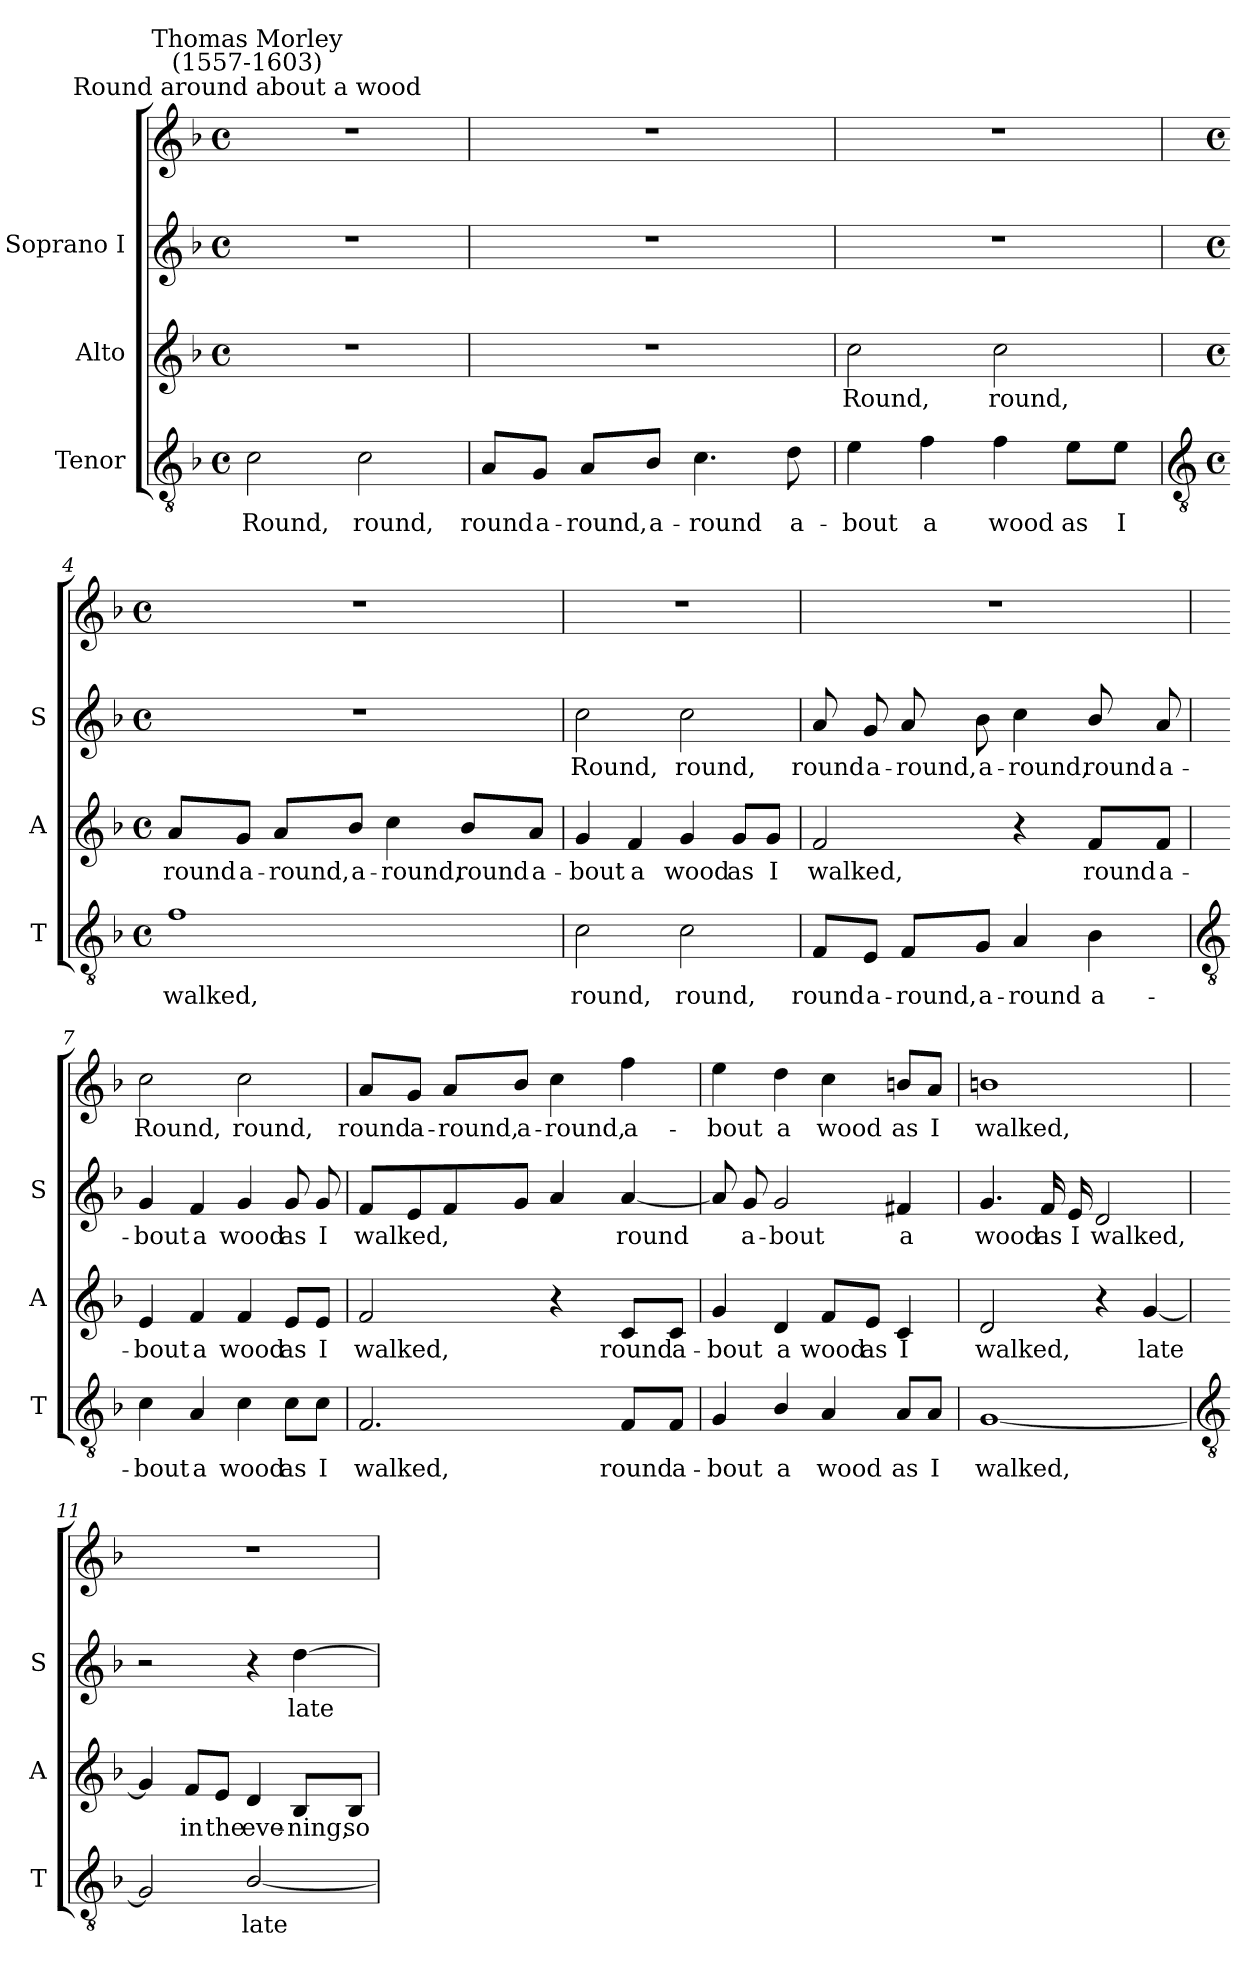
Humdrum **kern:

**kern	**text	**kern	**text	**kern	**text	**kern	**text
*part3	*part3	*part2	*part2	*part1	*part1	*part1	*part1
*staff4	*staff4	*staff3	*staff3	*staff2	*staff2	*staff1	*staff1
*I"Tenor	*	*I"Alto	*	*I"Soprano I	*	*	*
*I'T	*	*I'A	*	*I'S	*	*	*
*clefGv2	*	*clefG2	*	*clefG2	*	*clefG2	*
*k[b-]	*	*k[b-]	*	*k[b-]	*	*k[b-]	*
*F:	*	*F:	*	*F:	*	*F:	*
*M4/4	*	*M4/4	*	*M4/4	*	*M4/4	*
*met(c)	*	*met(c)	*	*met(c)	*	*met(c)	*
=1	=1	=1	=1	=1	=1	=1	=1
!	!	!	!	!	!	!LO:TX:a:cj:t=Round around about a wood	!
!	!	!	!	!	!	!LO:TX:a:cj:t=Thomas Morley\n(1557-1603)	!
!	!LO:LY:b	!	!	!	!	!	!
2c	Round,	1r	.	1r	.	1r	.
!	!LO:LY:b	!	!	!	!	!	!
2c	round,	.	.	.	.	.	.
=2	=2	=2	=2	=2	=2	=2	=2
!	!LO:LY:b	!	!	!	!	!	!
8A/L	round	1r	.	1r	.	1r	.
!	!LO:LY:b	!	!	!	!	!	!
8G/J	a-	.	.	.	.	.	.
!	!LO:LY:b	!	!	!	!	!	!
8A/L	-round,	.	.	.	.	.	.
!	!LO:LY:b	!	!	!	!	!	!
8B-/J	a-	.	.	.	.	.	.
!	!LO:LY:b	!	!	!	!	!	!
4.c	-round	.	.	.	.	.	.
!	!LO:LY:b	!	!	!	!	!	!
8d	a-	.	.	.	.	.	.
=3	=3	=3	=3	=3	=3	=3	=3
!	!LO:LY:b	!	!LO:LY:b	!	!	!	!
4e	-bout	2cc	Round,	1r	.	1r	.
!	!LO:LY:b	!	!	!	!	!	!
4f	a	.	.	.	.	.	.
!	!LO:LY:b	!	!LO:LY:b	!	!	!	!
4f	wood	2cc	round,	.	.	.	.
!	!LO:LY:b	!	!	!	!	!	!
8e\L	as	.	.	.	.	.	.
!	!LO:LY:b	!	!	!	!	!	!
8e\J	I	.	.	.	.	.	.
!!LO:LB:g=z
=4	=4	=4	=4	=4	=4	=4	=4
*clefGv2	*	*	*	*	*	*	*
*M4/4	*	*M4/4	*	*M4/4	*	*M4/4	*
*met(c)	*	*met(c)	*	*met(c)	*	*met(c)	*
!	!LO:LY:b	!	!LO:LY:b	!	!	!	!
1f	walked,	8a/L	round	1r	.	1r	.
!	!	!	!LO:LY:b	!	!	!	!
.	.	8g/J	a-	.	.	.	.
!	!	!	!LO:LY:b	!	!	!	!
.	.	8a/L	-round,	.	.	.	.
!	!	!	!LO:LY:b	!	!	!	!
.	.	8b-/J	a-	.	.	.	.
!	!	!	!LO:LY:b	!	!	!	!
.	.	4cc	-round,	.	.	.	.
!	!	!	!LO:LY:b	!	!	!	!
.	.	8b-/L	round	.	.	.	.
!	!	!	!LO:LY:b	!	!	!	!
.	.	8a/J	a-	.	.	.	.
=5	=5	=5	=5	=5	=5	=5	=5
!	!LO:LY:b	!	!LO:LY:b	!	!LO:LY:b	!	!
2c	round,	4g	-bout	2cc	Round,	1r	.
!	!	!	!LO:LY:b	!	!	!	!
.	.	4f	a	.	.	.	.
!	!LO:LY:b	!	!LO:LY:b	!	!LO:LY:b	!	!
2c	round,	4g	wood	2cc	round,	.	.
!	!	!	!LO:LY:b	!	!	!	!
.	.	8g/L	as	.	.	.	.
!	!	!	!LO:LY:b	!	!	!	!
.	.	8g/J	I	.	.	.	.
=6	=6	=6	=6	=6	=6	=6	=6
!	!LO:LY:b	!	!LO:LY:b	!	!LO:LY:b	!	!
8F/L	round	2f	walked,	8a	round	1r	.
!	!LO:LY:b	!	!	!	!LO:LY:b	!	!
8E/J	a-	.	.	8g	a-	.	.
!	!LO:LY:b	!	!	!	!LO:LY:b	!	!
8F/L	-round,	.	.	8a	-round,	.	.
!	!LO:LY:b	!	!	!	!LO:LY:b	!	!
8G/J	a-	.	.	8b-	a-	.	.
!	!LO:LY:b	!	!	!	!LO:LY:b	!	!
4A	-round	4r	.	4cc	-round,	.	.
!	!LO:LY:b	!	!LO:LY:b	!	!LO:LY:b	!	!
4B-	a-	8f/L	round	8b-/	round	.	.
!	!	!	!LO:LY:b	!	!LO:LY:b	!	!
.	.	8f/J	a-	8a	a-	.	.
!!LO:LB:g=z
=7	=7	=7	=7	=7	=7	=7	=7
*clefGv2	*	*	*	*	*	*	*
!	!LO:LY:b	!	!LO:LY:b	!	!LO:LY:b	!	!LO:LY:b
4c	-bout	4e	-bout	4g	bout	2cc	-Round,
!	!LO:LY:b	!	!LO:LY:b	!	!LO:LY:b	!	!
4A	a	4f	a	4f	a	.	.
!	!LO:LY:b	!	!LO:LY:b	!	!LO:LY:b	!	!LO:LY:b
4c	wood	4f	wood	4g	wood	2cc	round,
!	!LO:LY:b	!	!LO:LY:b	!	!LO:LY:b	!	!
8c\L	as	8e/L	as	8g	as	.	.
!	!LO:LY:b	!	!LO:LY:b	!	!LO:LY:b	!	!
8c\J	I	8e/J	I	8g	I	.	.
=8	=8	=8	=8	=8	=8	=8	=8
!	!LO:LY:b	!	!LO:LY:b	!	!LO:LY:b	!	!LO:LY:b
2.F	walked,	2f	walked,	8fL	-walked,	8a/L	round
!	!	!	!	!	!	!	!LO:LY:b
.	.	.	.	8e	.	8g/J	a-
!	!	!	!	!	!	!	!LO:LY:b
.	.	.	.	8f	.	8a/L	-round,
!	!	!	!	!	!	!	!LO:LY:b
.	.	.	.	8gJ	.	8b-/J	a-
!	!	!	!	!	!	!	!LO:LY:b
.	.	4r	.	4a	.	4cc	-round,
!	!LO:LY:b	!	!LO:LY:b	!	!LO:LY:b	!	!LO:LY:b
8F/L	round	8c/L	round	[4a	round	4ff	a-
!	!LO:LY:b	!	!LO:LY:b	!	!	!	!
8F/J	a-	8c/J	a-	.	.	.	.
=9	=9	=9	=9	=9	=9	=9	=9
!	!LO:LY:b	!	!LO:LY:b	!	!	!	!LO:LY:b
4G	-bout	4g	-bout	8a]	.	4ee	bout
!	!	!	!	!	!LO:LY:b	!	!
.	.	.	.	8g	a-	.	.
!	!LO:LY:b	!	!LO:LY:b	!	!LO:LY:b	!	!LO:LY:b
4B-/	a	4d	a	2g	-bout	4dd	a
!	!LO:LY:b	!	!LO:LY:b	!	!	!	!LO:LY:b
4A	wood	8f/L	wood	.	.	4cc	wood
!	!	!	!LO:LY:b	!	!	!	!
.	.	8e/J	as	.	.	.	.
!	!LO:LY:b	!	!LO:LY:b	!	!LO:LY:b	!	!LO:LY:b
8A/L	as	4c	I	4f#X	a	8bn/L	as
!	!LO:LY:b	!	!	!	!	!	!LO:LY:b
8A/J	I	.	.	.	.	8a/J	I
=10	=10	=10	=10	=10	=10	=10	=10
!	!LO:LY:b	!	!LO:LY:b	!	!LO:LY:b	!	!LO:LY:b
[1G	walked,	2d	walked,	4.g	wood	1bn	walked,
!	!	!	!	!	!LO:LY:b	!	!
.	.	.	.	16f	as	.	.
!	!	!	!	!	!LO:LY:b	!	!
.	.	.	.	16e	I	.	.
!	!	!	!	!	!LO:LY:b	!	!
.	.	4r	.	2d	walked,	.	.
!	!	!	!LO:LY:b	!	!	!	!
.	.	[4g	late	.	.	.	.
!!LO:LB:g=z
=11	=11	=11	=11	=11	=11	=11	=11
*clefGv2	*	*	*	*	*	*	*
2G]	.	4g]	.	2r	.	1r	.
!	!	!	!LO:LY:b	!	!	!	!
.	.	8f/L	in	.	.	.	.
!	!	!	!LO:LY:b	!	!	!	!
.	.	8e/J	the	.	.	.	.
!	!LO:LY:b	!	!LO:LY:b	!	!	!	!
[2B-/	late	4d	eve-	4r	.	.	.
!	!	!	!LO:LY:b	!	!LO:LY:b	!	!
.	.	8B-/L	-ning,	[4dd	late	.	.
!	!	!	!LO:LY:b	!	!	!	!
.	.	8B-/J	so	.	.	.	.
=	=	=	=	=	=	=	=
*-	*-	*-	*-	*-	*-	*-	*-
